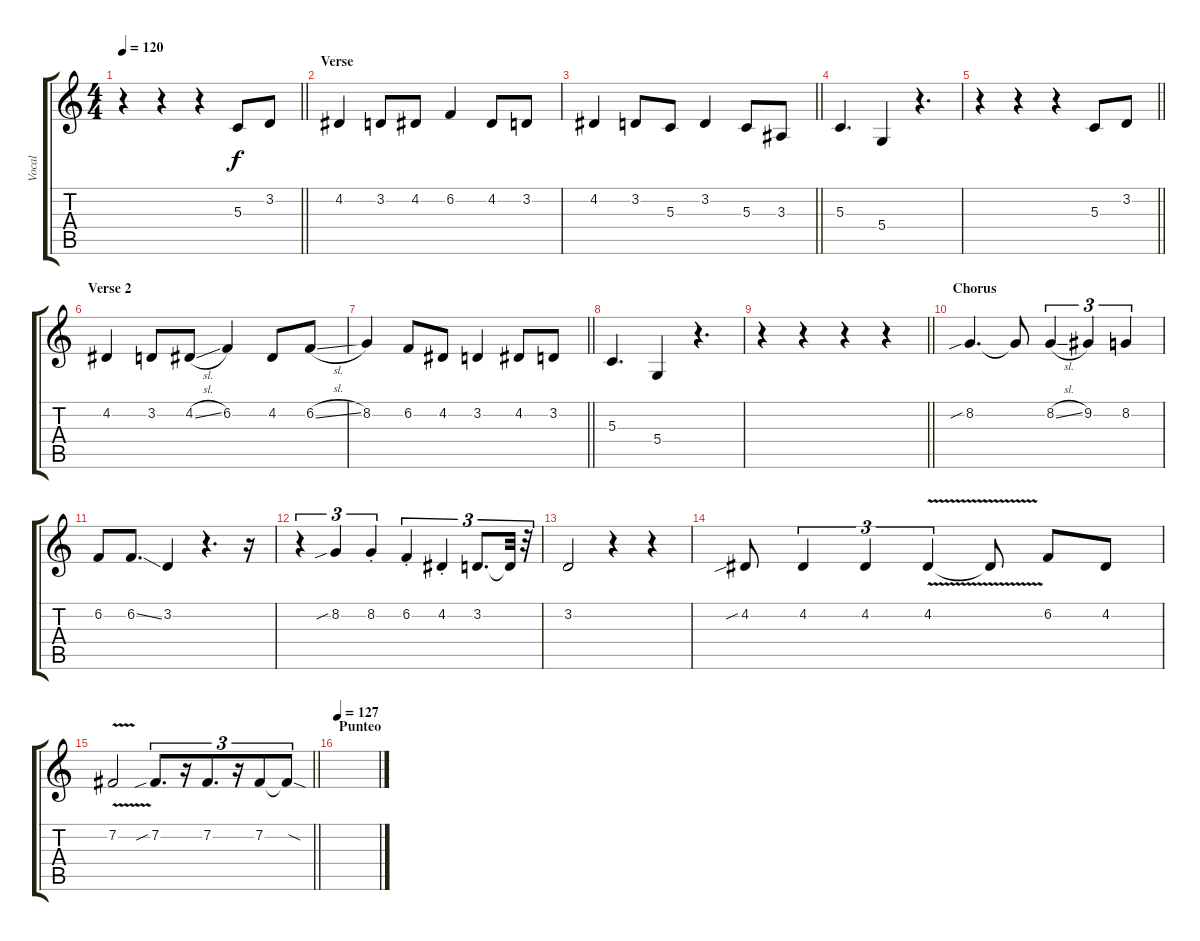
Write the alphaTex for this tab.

\track ("Vocal" "Vocal") {instrument lead6voice}
\staff {score tabs}
\tuning (E4 B3 G3 D3 A2 E2) {hide}
\ts (4 4)
\tempo 120
\clef g2
\barLineRight lightlight
\ks c
r.4{dy f} r.4 r.4 5.3.8 3.2.8 |
\section ("" "Verse")
4.2.4 3.2.8 4.2.8 6.2.4 4.2.8 3.2.8 |
\barLineRight lightlight
4.2.4 3.2.8 5.3.8 3.2.4 5.3.8 3.3.8 |
5.3.4{d} 5.4.4 r.4{d} |
\barLineRight lightlight
r.4 r.4 r.4 5.3.8 3.2.8 |
\section ("" "Verse 2")
4.2.4 3.2.8 4.2{sl}.8 6.2.4 4.2.8 6.2{sl}.8 |
\barLineRight lightlight
8.2.4 6.2.8 4.2.8 3.2.4 4.2.8 3.2.8 |
5.3.4{d} 5.4.4 r.4{d} |
\barLineRight lightlight
r.4 r.4 r.4 r.4 |
\section ("" "Chorus")
8.2{sib}.4{d} 8.2{t}.8 8.2{sl}.4{tu (3 2)} 9.2.4{tu (3 2)} 8.2.4{tu (3 2)} |
6.2.8 6.2{ss}.8{d} 3.2.4 r.4{d} r.16 |
r.4{tu (3 2)} 8.2{sib}.4{tu (3 2)} 8.2{st}.4{tu (3 2)} 6.2{st}.4{tu (3 2)} 4.2{st}.4{tu (3 2)} 3.2.8{d tu (3 2)} 3.2{t}.32{tu (3 2)} r.32{tu (3 2)} |
3.2.2 r.4 r.4 |
4.2{sib}.8 4.2.4{tu (3 2)} 4.2.4{tu (3 2)} 4.2{v}.4{tu (3 2)} 4.2{t}.8 6.2.8 4.2.8 |
\barLineRight lightlight
7.2{v}.2 7.2{sib}.8{d tu (3 2)} r.16{tu (3 2)} 7.2.8{d tu (3 2)} r.16{tu (3 2)} 7.2.8{tu (3 2)} 7.2{sod t}.8{tu (3 2)} |
\section ("" "Punteo")
\tempo 127
